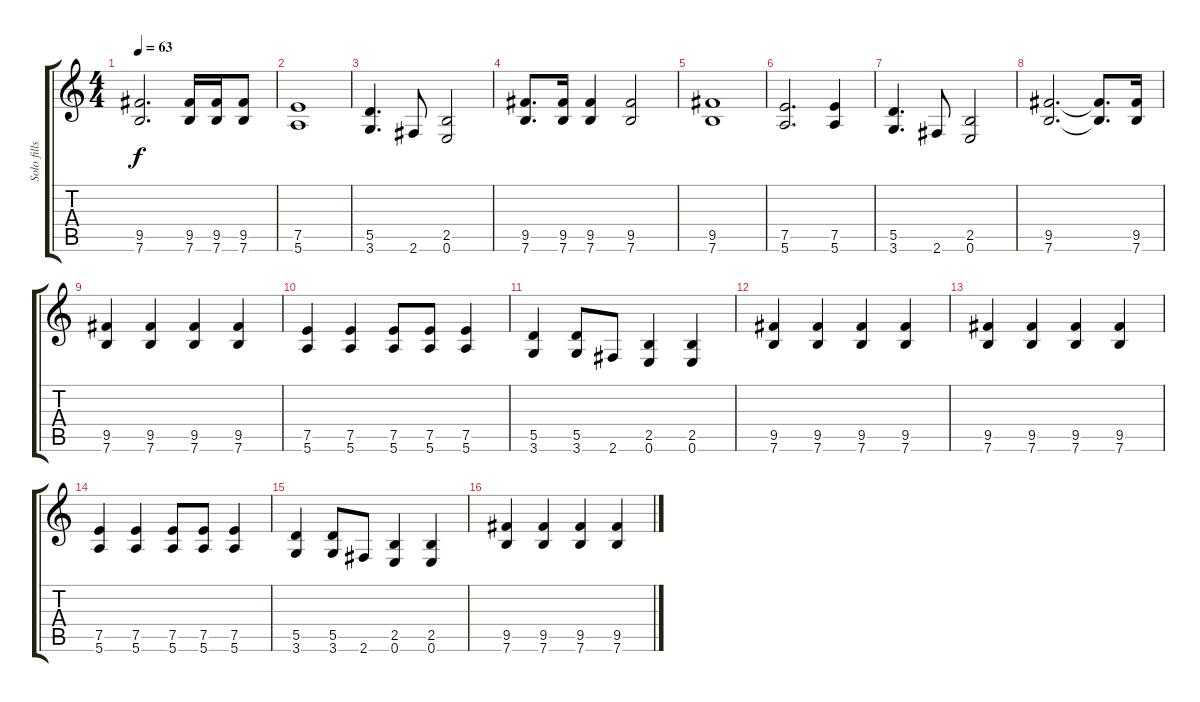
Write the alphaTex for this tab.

\track ("Solo fills (Gilmour)" "Solo fills") {instrument distortionguitar}
\staff {score tabs}
\tuning (E4 B3 G3 D3 A2 E2) {hide}
\ts (4 4)
\tempo 63
\clef g2
\ks c
(9.5 7.6).2{d dy f} (9.5 7.6).16 (9.5 7.6).16 (9.5 7.6).8 |
(7.5 5.6).1 |
(5.5 3.6).4{d} 2.6.8 (2.5 0.6).2 |
(9.5 7.6).8{d} (9.5 7.6).16 (9.5 7.6).4 (9.5 7.6).2 |
(9.5 7.6).1 |
(7.5 5.6).2{d} (7.5 5.6).4 |
(5.5 3.6).4{d} 2.6.8 (2.5 0.6).2 |
(9.5 7.6).2{d} (9.5{t} 7.6{t}).8{d} (9.5 7.6).16 |
(9.5 7.6).4 (9.5 7.6).4 (9.5 7.6).4 (9.5 7.6).4 |
(7.5 5.6).4 (7.5 5.6).4 (7.5 5.6).8 (7.5 5.6).8 (7.5 5.6).4 |
(5.5 3.6).4 (5.5 3.6).8 2.6.8 (2.5 0.6).4 (2.5 0.6).4 |
(9.5 7.6).4 (9.5 7.6).4 (9.5 7.6).4 (9.5 7.6).4 |
(9.5 7.6).4 (9.5 7.6).4 (9.5 7.6).4 (9.5 7.6).4 |
(7.5 5.6).4 (7.5 5.6).4 (7.5 5.6).8 (7.5 5.6).8 (7.5 5.6).4 |
(5.5 3.6).4 (5.5 3.6).8 2.6.8 (2.5 0.6).4 (2.5 0.6).4 |
(9.5 7.6).4 (9.5 7.6).4 (9.5 7.6).4 (9.5 7.6).4
